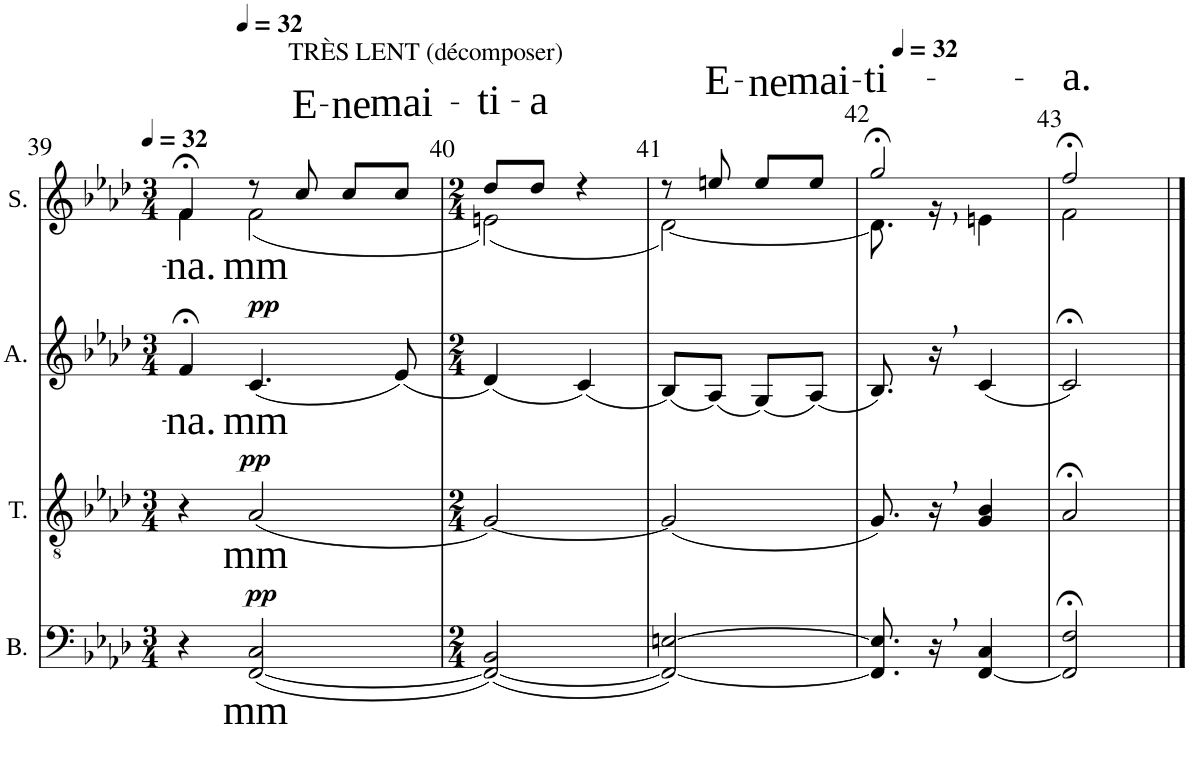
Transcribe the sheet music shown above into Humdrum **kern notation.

**kern	**text	**dynam	**kern	**text	**dynam	**kern	**text	**dynam	**kern	**text
*part4	*part4	*part4	*part3	*part3	*part3	*part2	*part2	*part2	*part1	*part1
*staff4	*staff4	*staff4	*staff3	*staff3	*staff3	*staff2	*staff2	*staff2	*staff1	*staff1
*I"Basse	*	*	*I"Tenor	*	*	*I"Alto	*	*	*I"Soprano	*
*I'B.	*	*	*I'T.	*	*	*I'A.	*	*	*I'S.	*
!!LO:PB:g=z
*clefF4	*	*	*clefGv2	*	*	*clefG2	*	*	*clefG2	*
*k[b-e-a-d-]	*	*	*k[b-e-a-d-]	*	*	*k[b-e-a-d-]	*	*	*k[b-e-a-d-]	*
*M3/4	*	*	*M3/4	*	*	*M3/4	*	*	*M3/4	*
*MM32	*	*	*MM32	*	*	*MM32	*	*	*MM32	*
=39	=39	=39	=39	=39	=39	=39	=39	=39	=39	=39
!	!	!	!	!	!	!	!LO:LY:b	!	!	!LO:LY:b
*	*	*	*	*	*	*	*	*	*^	*
4r	.	.	4r	.	.	4f;</	-na.	.	4f;</	4f\	-na.
*	*	*	*	*	*	*	*	*	*MM32	*	*
!	!LO:LY:b	!LO:DY:a	!	!LO:LY:b	!LO:DY:a	!	!LO:LY:b	!LO:DY:a	!	!	!LO:LY:b
([2FF/ 2C/	mm	pp	(2A-/	mm	pp	(4.c/	mm	pp	8r	(2f\	mm
!	!	!	!	!	!	!	!	!	!LO:TX:a:t=TRÈS LENT (décomposer)	!	!
!	!	!	!	!	!	!	!	!	!	!	!LO:LY:a
.	.	.	.	.	.	.	.	.	8cc/	.	E-
!	!	!	!	!	!	!	!	!	!	!	!LO:LY:a
.	.	.	.	.	.	.	.	.	8cc/L	.	-ne
!	!	!	!	!	!	!	!	!	!	!	!LO:LY:a
.	.	.	.	.	.	(8e-/)	.	.	8cc/J	.	mai-
=40	=40	=40	=40	=40	=40	=40	=40	=40	=40	=40	=40
*M2/4	*	*	*M2/4	*	*	*M2/4	*	*	*M2/4	*	*
!	!	!	!	!	!	!	!	!	!	!	!LO:LY:a
(2FF/_ 2BB-/)	.	.	[2G/)	.	.	(4d-/)	.	.	8dd-/L	(2en\)	-ti-
!	!	!	!	!	!	!	!	!	!	!	!LO:LY:a
.	.	.	.	.	.	.	.	.	8dd-/J	.	-a
.	.	.	.	.	.	(4c/)	.	.	4r	.	.
=41	=41	=41	=41	=41	=41	=41	=41	=41	=41	=41	=41
2FF/_ [2En/)	.	.	(2G/]	.	.	(8B-/L)	.	.	8r	[2d-\)	.
!	!	!	!	!	!	!	!	!	!	!	!LO:LY:a
.	.	.	.	.	.	(8A-/J)	.	.	8een/	.	E-
!	!	!	!	!	!	!	!	!	!	!	!LO:LY:a
.	.	.	.	.	.	(8G/L)	.	.	8ee/L	.	-ne
!	!	!	!	!	!	!	!	!	!	!	!LO:LY:a
.	.	.	.	.	.	(8A-/J)	.	.	8ee/J	.	mai-
=42	=42	=42	=42	=42	=42	=42	=42	=42	=42	=42	=42
*	*	*	*	*	*	*	*	*	*MM32	*	*
!	!	!	!	!	!	!	!	!	!	!	!LO:LY:a
8.FF/] 8.E/]	.	.	8.G/)	.	.	8.B-/)	.	.	2gg;</	8.d-\]	-ti-
16r	.	.	16r	.	.	16r	.	.	.	16r	.
[4FF/ 4C/	.	.	4G/ 4B-/	.	.	(4c/	.	.	.	4en\	.
=43	=43	=43	=43	=43	=43	=43	=43	=43	=43	=43	=43
!	!	!	!	!	!	!	!	!	!	!	!LO:LY:a
2FF/];< 2F/;<	.	.	2A-;</	.	.	2c;</)	.	.	2ff;</	2f\	-a.
*	*	*	*	*	*	*	*	*	*v	*v	*
==	==	==	==	==	==	==	==	==	==	==
*-	*-	*-	*-	*-	*-	*-	*-	*-	*-	*-
